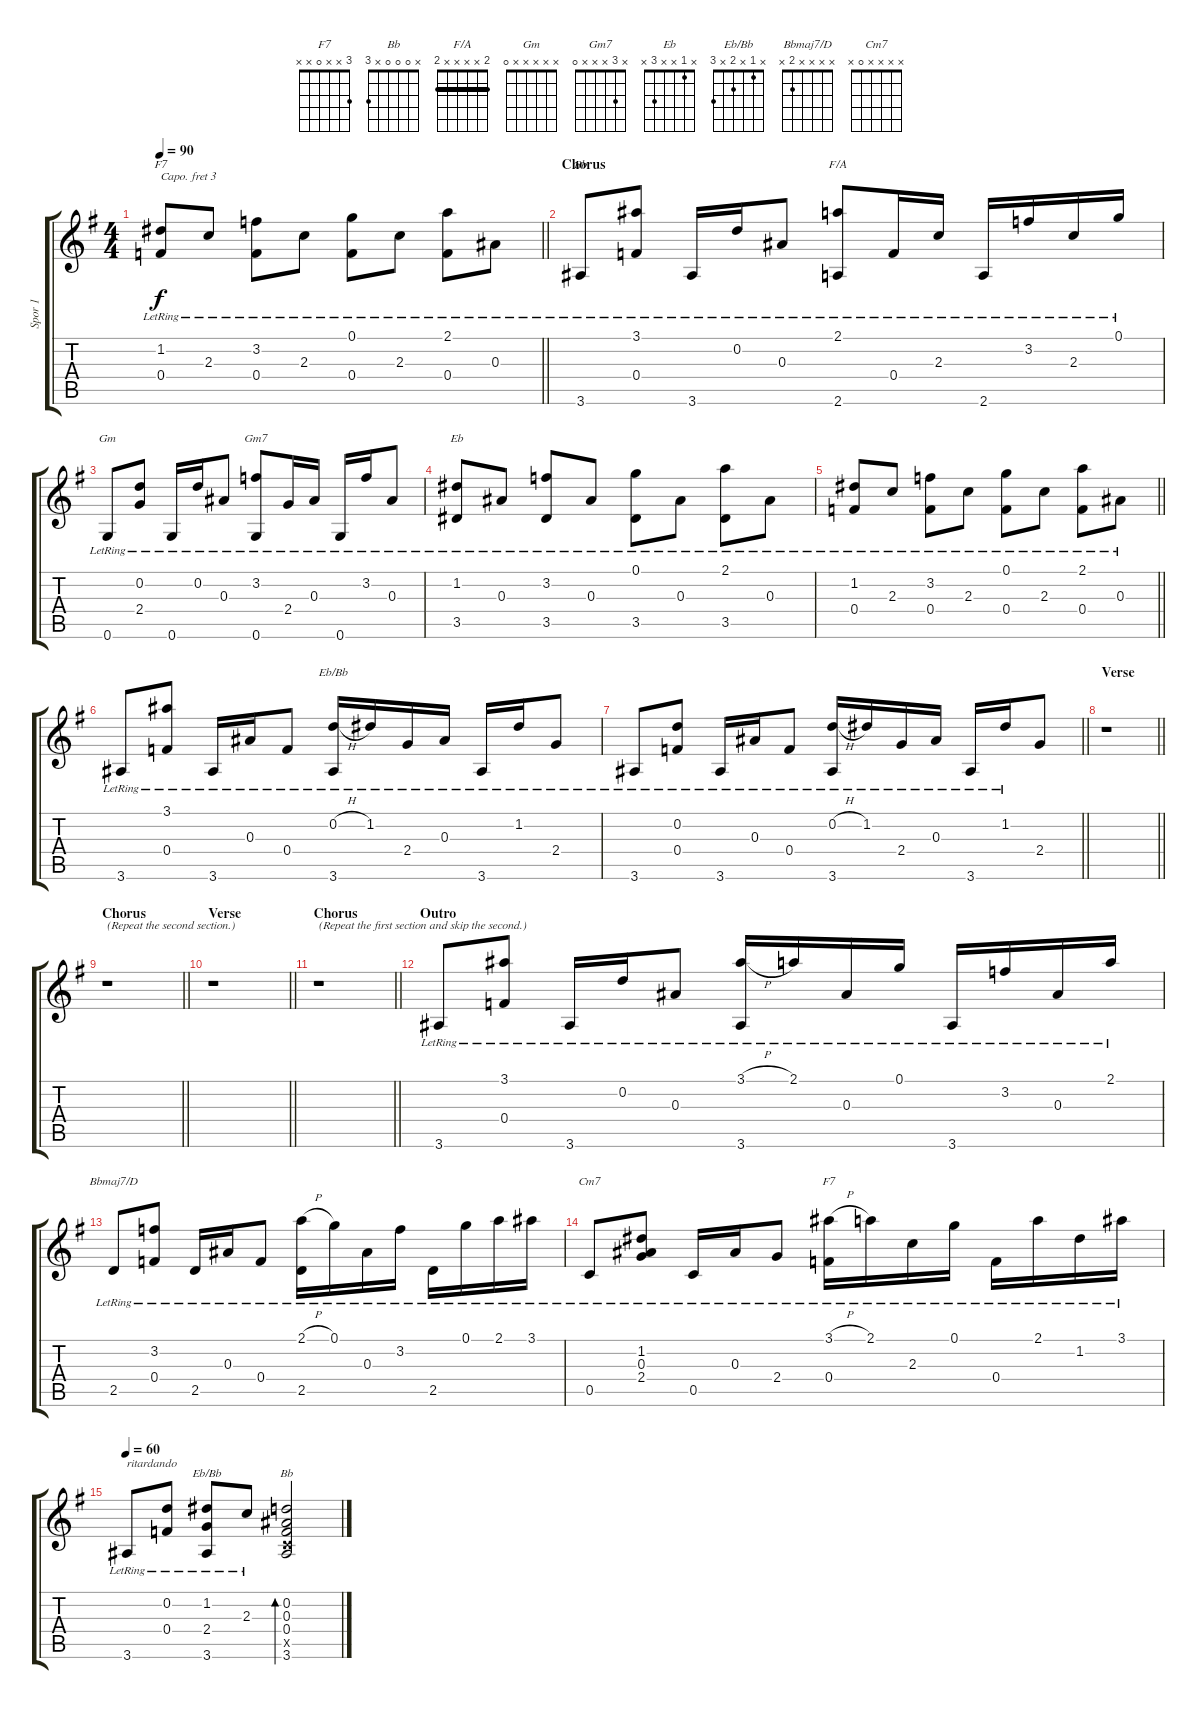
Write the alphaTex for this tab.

\track ("Spor 1" "Spor 1") {instrument acousticguitarsteel}
\staff {score tabs}
\capo 3
\tuning (E4 B3 G3 D3 A2 E2) {hide}
\chord ("F7" x 1 x x x x)
\chord ("Bb" x x x x x 3)
\chord ("F/A" 2 x x x x 2) {barre 2}
\chord ("Gm" x x x x x 0)
\chord ("Gm7" x 3 x x x 0)
\chord ("Eb" x 1 x x 3 x)
\chord ("Eb/Bb" x 0 x x x 3)
\chord ("Bbmaj7/D" x x x x 2 x)
\chord ("Cm7" x x x x 0 x)
\chord ("F7" 3 x x 0 x x)
\chord ("Eb/Bb" x 1 x 2 x 3)
\chord ("Bb" x 0 0 0 x 3)
\ts (4 4)
\tempo 90
\clef g2
\barLineRight lightlight
\ks g
(1.2{lr} 0.4{lr}).8{ch "F7" dy f} 2.3{lr}.8 (3.2{lr} 0.4{lr}).8 2.3{lr}.8 (0.1{lr} 0.4{lr}).8 2.3{lr}.8 (2.1{lr} 0.4{lr}).8 0.3{lr}.8 |
\section ("" "Chorus")
3.6{lr}.8{ch "Bb"} (3.1{lr} 0.4{lr}).8 3.6{lr}.16 0.2{lr}.16 0.3{lr}.8 (2.1{lr} 2.6{lr}).8{ch "F/A"} 0.4{lr}.16 2.3{lr}.16 2.6{lr}.16 3.2{lr}.16 2.3{lr}.16 0.1{lr}.16 |
0.6{lr}.8{ch "Gm"} (0.2{lr} 2.4{lr}).8 0.6{lr}.16 0.2{lr}.16 0.3{lr}.8 (3.2{lr} 0.6{lr}).8{ch "Gm7"} 2.4{lr}.16 0.3{lr}.16 0.6{lr}.16 3.2{lr}.16 0.3{lr}.8 |
(1.2{lr} 3.5{lr}).8{ch "Eb"} 0.3{lr}.8 (3.2{lr} 3.5{lr}).8 0.3{lr}.8 (0.1{lr} 3.5{lr}).8 0.3{lr}.8 (2.1{lr} 3.5{lr}).8 0.3{lr}.8 |
\barLineRight lightlight
(1.2{lr} 0.4{lr}).8 2.3{lr}.8 (3.2{lr} 0.4{lr}).8 2.3{lr}.8 (0.1{lr} 0.4{lr}).8 2.3{lr}.8 (2.1{lr} 0.4{lr}).8 0.3{lr}.8 |
3.6{lr}.8 (3.1{lr} 0.4{lr}).8 3.6{lr}.16 0.3{lr}.16 0.4{lr}.8 (0.2{h lr} 3.6{lr}).16{ch "Eb/Bb"} 1.2{lr}.16 2.4{lr}.16 0.3{lr}.16 3.6{lr}.16 1.2{lr}.16 2.4{lr}.8 |
\barLineRight lightlight
3.6{lr}.8 (0.2{lr} 0.4{lr}).8 3.6{lr}.16 0.3{lr}.16 0.4{lr}.8 (0.2{h lr} 3.6{lr}).16 1.2{lr}.16 2.4{lr}.16 0.3{lr}.16 3.6{lr}.16 1.2{lr}.16 2.4.8 |
\section ("" "Verse")
\barLineRight lightlight
r.1 |
\section ("" "Chorus")
\barLineRight lightlight
r.1{txt "(Repeat the second section.)"} |
\section ("" "Verse")
\barLineRight lightlight
r.1 |
\section ("" "Chorus")
\barLineRight lightlight
r.1{txt "(Repeat the first section and skip the second.)"} |
\section ("" "Outro")
3.6{lr}.8 (3.1{lr} 0.4{lr}).8 3.6{lr}.16 0.2{lr}.16 0.3{lr}.8 (3.1{h lr} 3.6{lr}).16 2.1{lr}.16 0.3{lr}.16 0.1{lr}.16 3.6{lr}.16 3.2{lr}.16 0.3{lr}.16 2.1{lr}.16 |
2.5{lr}.8{ch "Bbmaj7/D"} (3.2{lr} 0.4{lr}).8 2.5{lr}.16 0.3{lr}.16 0.4{lr}.8 (2.1{h lr} 2.5{lr}).16 0.1{lr}.16 0.3{lr}.16 3.2{lr}.16 2.5{lr}.16 0.1{lr}.16 2.1{lr}.16 3.1{lr}.16 |
0.5{lr}.8{ch "Cm7"} (1.2{lr} 0.3{lr} 2.4{lr}).8 0.5{lr}.16 0.3{lr}.16 2.4{lr}.8 (3.1{h lr} 0.4{lr}).16{ch "F7"} 2.1{lr}.16 2.3{lr}.16 0.1{lr}.16 0.4{lr}.16 2.1{lr}.16 1.2{lr}.16 3.1{lr}.16 |
\tempo 60
3.6{lr}.8{txt "ritardando"} (0.2{lr} 0.4{lr}).8 (1.2{lr} 2.4{lr} 3.6{lr}).8{ch "Eb/Bb"} 2.3{lr}.8 (0.2 0.3 0.4 0.5{x} 3.6).2{bd 120 ch "Bb"}
